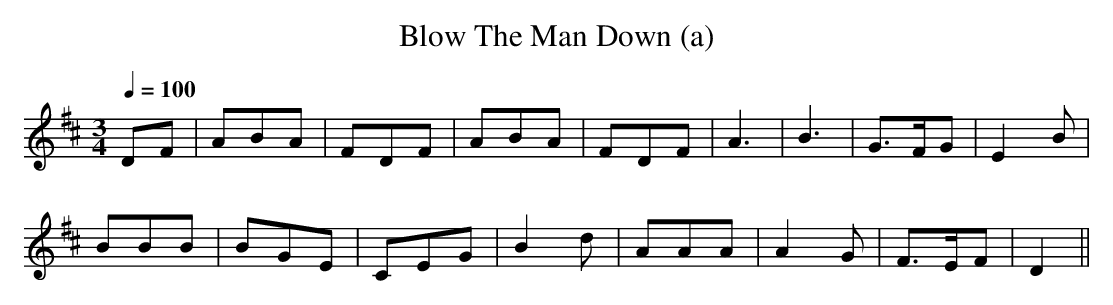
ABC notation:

X:1
T:Blow The Man Down (a)
M:3/4
L:1/8
Q:1/4=100
K:D
DF|\
ABA|FDF|ABA|FDF|A3 |B3 |G>FG|E2B|
BBB|BGE|CEG|B2d|AAA|A2G|F>EF|D2 ||
